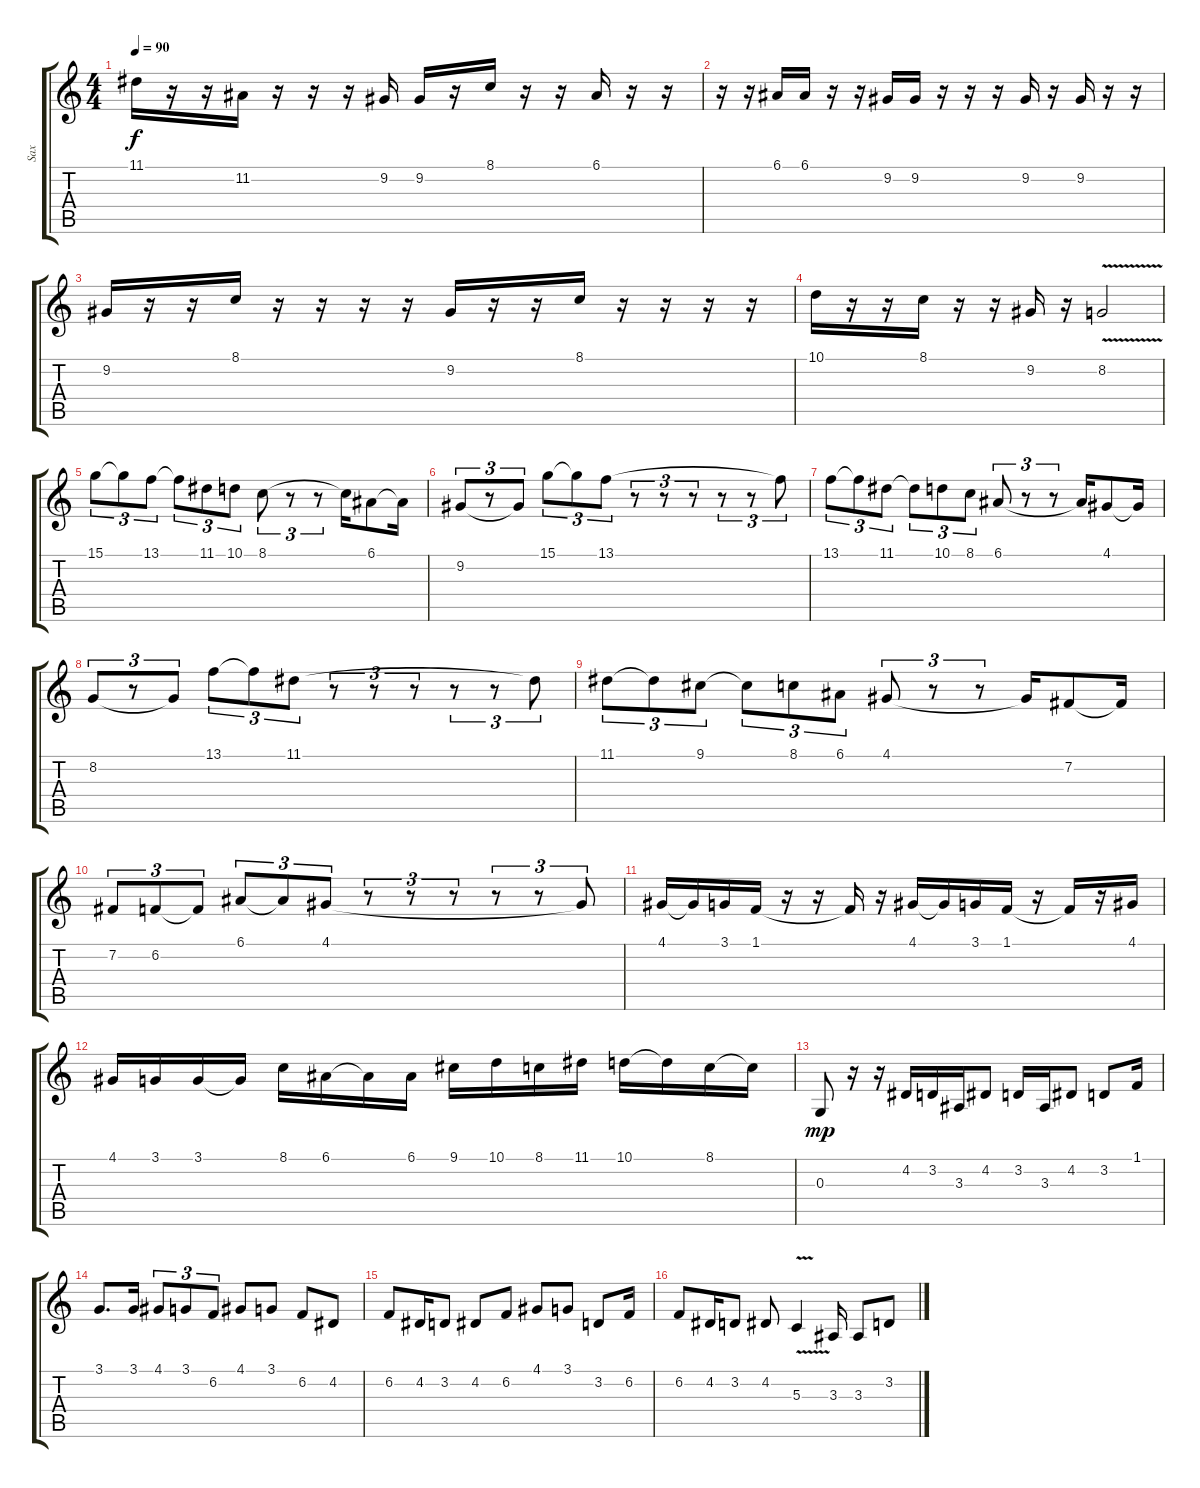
\track ("Sax" "Sax") {instrument sopranosax}
\staff {score tabs}
\tuning (E4 B3 G3 D3 A2 E2) {hide}
\ts (4 4)
\tempo 90
\clef g2
\ks c
11.1.16{dy f} r.16 r.16 11.2.16 r.16 r.16 r.16 9.2.16 9.2.16 r.16 8.1.16 r.16 r.16 6.1.16 r.16 r.16 |
r.16 r.16 6.1.16 6.1.16 r.16 r.16 9.2.16 9.2.16 r.16 r.16 r.16 9.2.16 r.16 9.2.16 r.16 r.16 |
9.2.16 r.16 r.16 8.1.16 r.16 r.16 r.16 r.16 9.2.16 r.16 r.16 8.1.16 r.16 r.16 r.16 r.16 |
10.1.16 r.16 r.16 8.1.16 r.16 r.16 9.2.16 r.16 8.2{v}.2 |
15.1.8{tu (3 2)} 15.1{t}.8{tu (3 2)} 13.1.8{tu (3 2)} 13.1{t}.8{tu (3 2)} 11.1.8{tu (3 2)} 10.1.8{tu (3 2)} 8.1.8{tu (3 2)} r.8{tu (3 2)} r.8{tu (3 2)} 8.1{t}.16 6.1.8 6.1{t}.16 |
9.2.8{tu (3 2)} r.8{tu (3 2)} 9.2{t}.8{tu (3 2)} 15.1.8{tu (3 2)} 15.1{t}.8{tu (3 2)} 13.1.8{tu (3 2)} r.8{tu (3 2)} r.8{tu (3 2)} r.8{tu (3 2)} r.8{tu (3 2)} r.8{tu (3 2)} 13.1{t}.8{tu (3 2)} |
13.1.8{tu (3 2)} 13.1{t}.8{tu (3 2)} 11.1.8{tu (3 2)} 11.1{t}.8{tu (3 2)} 10.1.8{tu (3 2)} 8.1.8{tu (3 2)} 6.1.8{tu (3 2)} r.8{tu (3 2)} r.8{tu (3 2)} 6.1{t}.16 4.1.8 4.1{t}.16 |
8.2.8{tu (3 2)} r.8{tu (3 2)} 8.2{t}.8{tu (3 2)} 13.1.8{tu (3 2)} 13.1{t}.8{tu (3 2)} 11.1.8{tu (3 2)} r.8{tu (3 2)} r.8{tu (3 2)} r.8{tu (3 2)} r.8{tu (3 2)} r.8{tu (3 2)} 11.1{t}.8{tu (3 2)} |
11.1.8{tu (3 2)} 11.1{t}.8{tu (3 2)} 9.1.8{tu (3 2)} 9.1{t}.8{tu (3 2)} 8.1.8{tu (3 2)} 6.1.8{tu (3 2)} 4.1.8{tu (3 2)} r.8{tu (3 2)} r.8{tu (3 2)} 4.1{t}.16 7.2.8 7.2{t}.16 |
7.2.8{tu (3 2)} 6.2.8{tu (3 2)} 6.2{t}.8{tu (3 2)} 6.1.8{tu (3 2)} 6.1{t}.8{tu (3 2)} 4.1.8{tu (3 2)} r.8{tu (3 2)} r.8{tu (3 2)} r.8{tu (3 2)} r.8{tu (3 2)} r.8{tu (3 2)} 4.1{t}.8{tu (3 2)} |
4.1.16 4.1{t}.16 3.1.16 1.1.16 r.16 r.16 1.1{t}.16 r.16 4.1.16 4.1{t}.16 3.1.16 1.1.16 r.16 1.1{t}.16 r.16 4.1.16 |
4.1.16 3.1.16 3.1.16 3.1{t}.16 8.1.16 6.1.16 6.1{t}.16 6.1.16 9.1.16 10.1.16 8.1.16 11.1.16 10.1.16 10.1{t}.16 8.1.16 8.1{t}.16 |
0.3.8{dy mp} r.16 r.16 4.2.16 3.2.16 3.3.16 4.2.8 3.2.16 3.3.16 4.2.8 3.2.8 1.1.16 |
3.1.8{d} 3.1.16 4.1.8{tu (3 2)} 3.1.8{tu (3 2)} 6.2.8{tu (3 2)} 4.1.8 3.1.8 6.2.8 4.2.8 |
6.2.8 4.2.16 3.2.8 4.2.8 6.2.8 4.1.8 3.1.8 3.2.8 6.2.16 |
6.2.8 4.2.16 3.2.8 4.2.8 5.3{v}.4 3.3.16 3.3.8 3.2.8
